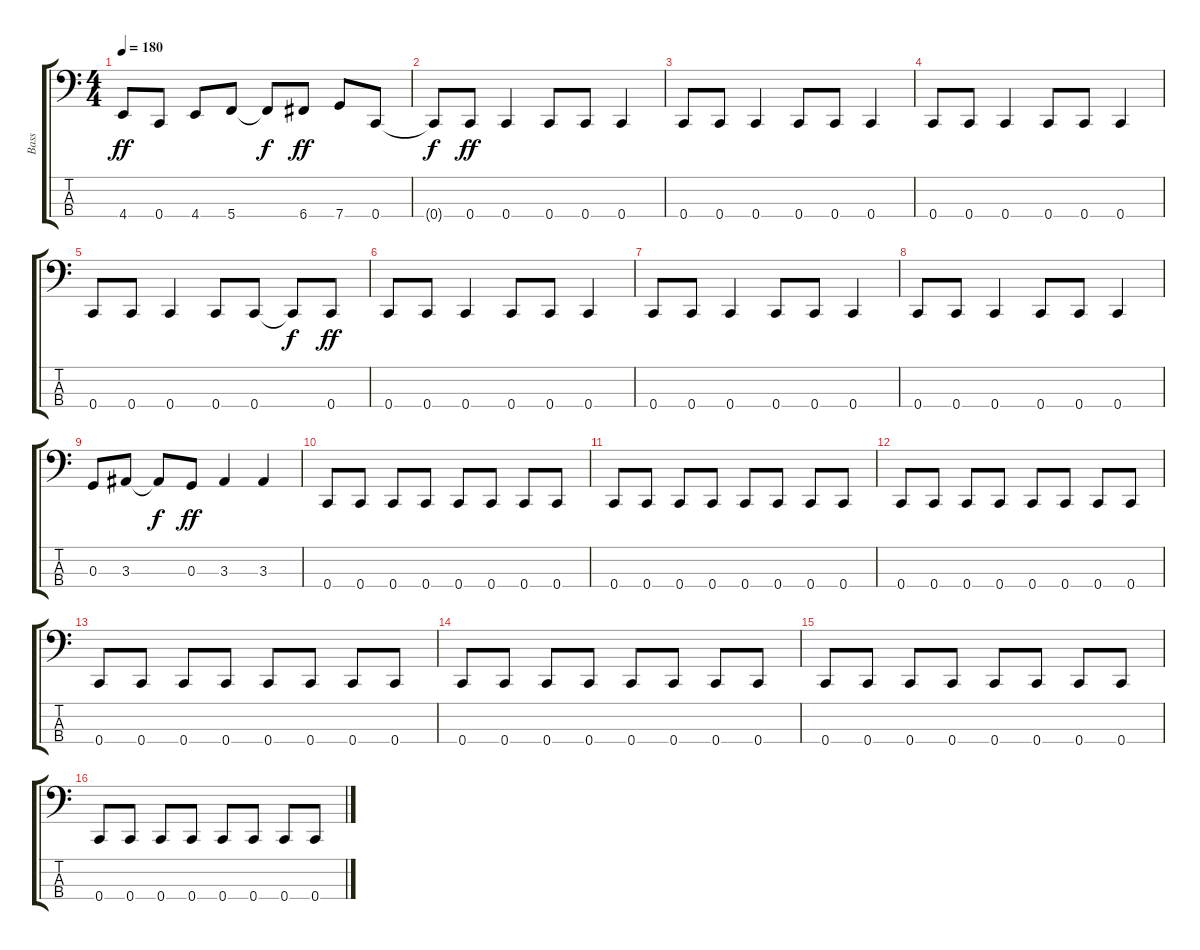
\track ("Bass" "Bass") {instrument electricbasspick}
\staff {score tabs}
\tuning (F2 C2 G1 C1) {hide}
\ts (4 4)
\tempo 180
\clef f4
\ks c
4.4.8{dy ff} 0.4.8 4.4.8 5.4.8 5.4{t}.8{dy f} 6.4.8{dy ff} 7.4.8 0.4.8 |
0.4{t}.8{dy f} 0.4.8{dy ff} 0.4.4 0.4.8 0.4.8 0.4.4 |
0.4.8 0.4.8 0.4.4 0.4.8 0.4.8 0.4.4 |
0.4.8 0.4.8 0.4.4 0.4.8 0.4.8 0.4.4 |
0.4.8 0.4.8 0.4.4 0.4.8 0.4.8 0.4{t}.8{dy f} 0.4.8{dy ff} |
0.4.8 0.4.8 0.4.4 0.4.8 0.4.8 0.4.4 |
0.4.8 0.4.8 0.4.4 0.4.8 0.4.8 0.4.4 |
0.4.8 0.4.8 0.4.4 0.4.8 0.4.8 0.4.4 |
0.3.8 3.3.8 3.3{t}.8{dy f} 0.3.8{dy ff} 3.3.4 3.3.4 |
0.4.8 0.4.8 0.4.8 0.4.8 0.4.8 0.4.8 0.4.8 0.4.8 |
0.4.8 0.4.8 0.4.8 0.4.8 0.4.8 0.4.8 0.4.8 0.4.8 |
0.4.8 0.4.8 0.4.8 0.4.8 0.4.8 0.4.8 0.4.8 0.4.8 |
0.4.8 0.4.8 0.4.8 0.4.8 0.4.8 0.4.8 0.4.8 0.4.8 |
0.4.8 0.4.8 0.4.8 0.4.8 0.4.8 0.4.8 0.4.8 0.4.8 |
0.4.8 0.4.8 0.4.8 0.4.8 0.4.8 0.4.8 0.4.8 0.4.8 |
0.4.8 0.4.8 0.4.8 0.4.8 0.4.8 0.4.8 0.4.8 0.4.8
